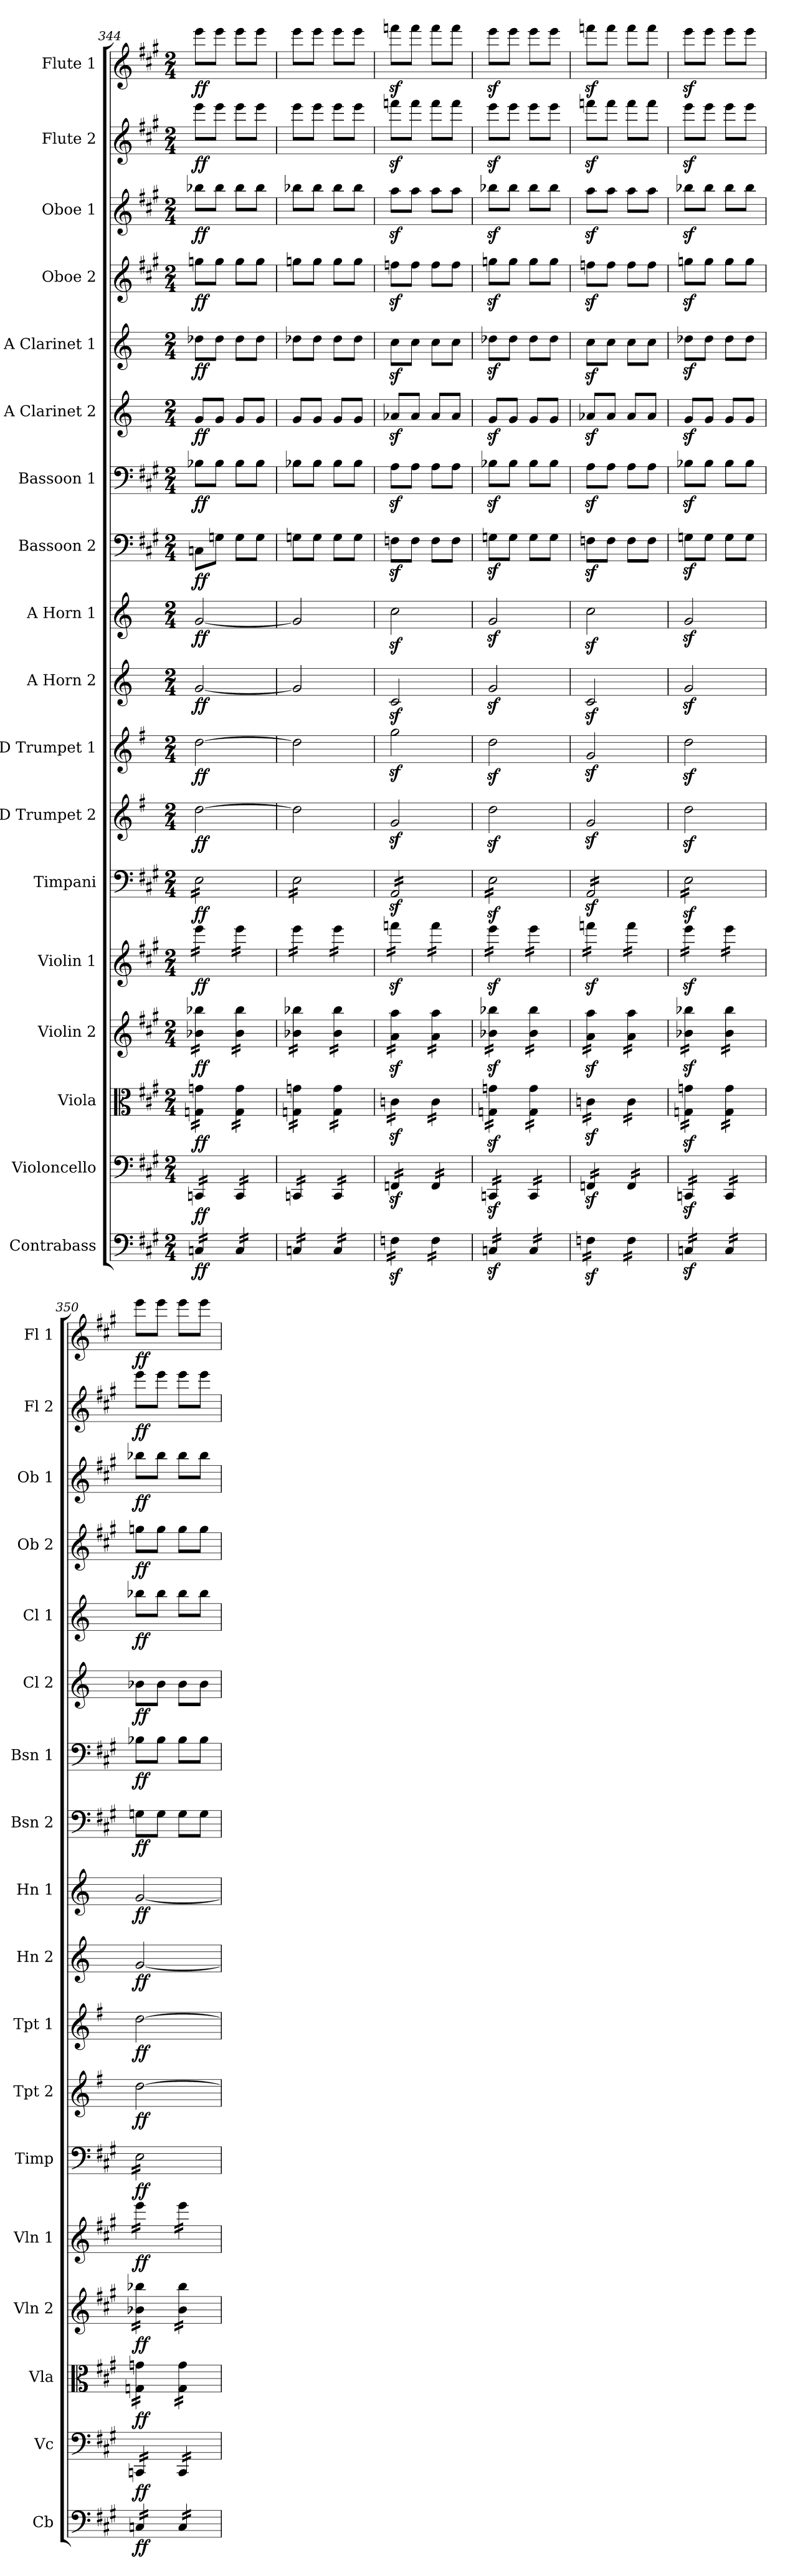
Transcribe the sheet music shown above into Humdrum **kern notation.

**kern	**dynam	**kern	**dynam	**kern	**dynam	**kern	**dynam	**kern	**dynam	**kern	**dynam	**kern	**dynam	**kern	**dynam	**kern	**dynam	**kern	**dynam	**kern	**dynam	**kern	**dynam	**kern	**dynam	**kern	**dynam	**kern	**dynam	**kern	**dynam	**kern	**dynam	**kern	**dynam
*part18	*part18	*part17	*part17	*part16	*part16	*part15	*part15	*part14	*part14	*part13	*part13	*part12	*part12	*part11	*part11	*part10	*part10	*part9	*part9	*part8	*part8	*part7	*part7	*part6	*part6	*part5	*part5	*part4	*part4	*part3	*part3	*part2	*part2	*part1	*part1
*staff18	*staff18	*staff17	*staff17	*staff16	*staff16	*staff15	*staff15	*staff14	*staff14	*staff13	*staff13	*staff12	*staff12	*staff11	*staff11	*staff10	*staff10	*staff9	*staff9	*staff8	*staff8	*staff7	*staff7	*staff6	*staff6	*staff5	*staff5	*staff4	*staff4	*staff3	*staff3	*staff2	*staff2	*staff1	*staff1
*I"Contrabass	*	*I"Violoncello	*	*I"Viola	*	*I"Violin 2	*	*I"Violin 1	*	*I"Timpani	*	*I"D Trumpet 2	*	*I"D Trumpet 1	*	*I"A Horn 2	*	*I"A Horn 1	*	*I"Bassoon 2	*	*I"Bassoon 1	*	*I"A Clarinet 2	*	*I"A Clarinet 1	*	*I"Oboe 2	*	*I"Oboe 1	*	*I"Flute 2	*	*I"Flute 1	*
*I'Cb	*	*I'Vc	*	*I'Vla	*	*I'Vln 2	*	*I'Vln 1	*	*I'Timp	*	*I'Tpt 2	*	*I'Tpt 1	*	*I'Hn 2	*	*I'Hn 1	*	*I'Bsn 2	*	*I'Bsn 1	*	*I'Cl 2	*	*I'Cl 1	*	*I'Ob 2	*	*I'Ob 1	*	*I'Fl 2	*	*I'Fl 1	*
*clefF4	*	*clefF4	*	*clefC3	*	*clefG2	*	*clefG2	*	*clefF4	*	*clefG2	*	*clefG2	*	*clefG2	*	*clefG2	*	*clefF4	*	*clefF4	*	*clefG2	*	*clefG2	*	*clefG2	*	*clefG2	*	*clefG2	*	*clefG2	*
*ITrd7c12	*	*	*	*	*	*	*	*	*	*	*	*ITrd-1c-2	*	*ITrd-1c-2	*	*ITrd2c3	*	*ITrd2c3	*	*	*	*	*	*ITrd2c3	*	*ITrd2c3	*	*	*	*	*	*	*	*	*
*k[f#c#g#]	*	*k[f#c#g#]	*	*k[f#c#g#]	*	*k[f#c#g#]	*	*k[f#c#g#]	*	*k[f#c#g#]	*	*k[f#c#g#]	*	*k[f#c#g#]	*	*k[f#c#g#]	*	*k[f#c#g#]	*	*k[f#c#g#]	*	*k[f#c#g#]	*	*k[f#c#g#]	*	*k[f#c#g#]	*	*k[f#c#g#]	*	*k[f#c#g#]	*	*k[f#c#g#]	*	*k[f#c#g#]	*
*M2/4	*	*M2/4	*	*M2/4	*	*M2/4	*	*M2/4	*	*M2/4	*	*M2/4	*	*M2/4	*	*M2/4	*	*M2/4	*	*M2/4	*	*M2/4	*	*M2/4	*	*M2/4	*	*M2/4	*	*M2/4	*	*M2/4	*	*M2/4	*
=344	=344	=344	=344	=344	=344	=344	=344	=344	=344	=344	=344	=344	=344	=344	=344	=344	=344	=344	=344	=344	=344	=344	=344	=344	=344	=344	=344	=344	=344	=344	=344	=344	=344	=344	=344
!	!LO:DY:b	!	!LO:DY:b	!	!LO:DY:b	!	!LO:DY:b	!	!LO:DY:b	!	!LO:DY:b	!	!LO:DY:b	!	!LO:DY:b	!	!LO:DY:b	!	!LO:DY:b	!	!LO:DY:b	!	!LO:DY:b	!	!LO:DY:b	!	!LO:DY:b	!	!LO:DY:b	!	!LO:DY:b	!	!LO:DY:b	!	!LO:DY:b
*tremolo	*	*	*	*	*	*	*	*	*	*	*	*	*	*	*	*	*	*	*	*	*	*	*	*	*	*	*	*	*	*	*	*	*	*	*
*	*	*tremolo	*	*	*	*	*	*	*	*	*	*	*	*	*	*	*	*	*	*	*	*	*	*	*	*	*	*	*	*	*	*	*	*	*
*	*	*	*	*tremolo	*	*	*	*	*	*	*	*	*	*	*	*	*	*	*	*	*	*	*	*	*	*	*	*	*	*	*	*	*	*	*
*	*	*	*	*	*	*tremolo	*	*	*	*	*	*	*	*	*	*	*	*	*	*	*	*	*	*	*	*	*	*	*	*	*	*	*	*	*
*	*	*	*	*	*	*	*	*tremolo	*	*	*	*	*	*	*	*	*	*	*	*	*	*	*	*	*	*	*	*	*	*	*	*	*	*	*
*	*	*	*	*	*	*	*	*	*	*tremolo	*	*	*	*	*	*	*	*	*	*	*	*	*	*	*	*	*	*	*	*	*	*	*	*	*
16CCn/LL	ff	16CCn/LL	ff	16Gn\ 16gn\LL	ff	16b-X\ 16bb-X\LL	ff	16eee\LL	ff	16E\LL	ff	[2ee\	ff	[2ee\	ff	[2e/	ff	[2e/	ff	8Cn\L	ff	8B-X\L	ff	8e/L	ff	8b-X\L	ff	8ggn\L	ff	8bb-X\L	ff	8eee\L	ff	8eee\L	ff
16CCn/	.	16CCn/	.	16Gn\ 16gn\	.	16b-X\ 16bb-X\	.	16eee\	.	16E\	.	.	.	.	.	.	.	.	.	.	.	.	.	.	.	.	.	.	.	.	.	.	.	.	.
16CCn/	.	16CCn/	.	16Gn\ 16gn\	.	16b-X\ 16bb-X\	.	16eee\	.	16E\	.	.	.	.	.	.	.	.	.	8Gn\J	.	8B-\J	.	8e/J	.	8b-\J	.	8gg\J	.	8bb-\J	.	8eee\J	.	8eee\J	.
16CCn/JJ	.	16CCn/JJ	.	16Gn\ 16gn\JJ	.	16b-X\ 16bb-X\JJ	.	16eee\JJ	.	16E\	.	.	.	.	.	.	.	.	.	.	.	.	.	.	.	.	.	.	.	.	.	.	.	.	.
16CC/LL	.	16CC/LL	.	16G\ 16g\LL	.	16b-\ 16bb-\LL	.	16eee\LL	.	16E\	.	.	.	.	.	.	.	.	.	8G\L	.	8B-\L	.	8e/L	.	8b-\L	.	8gg\L	.	8bb-\L	.	8eee\L	.	8eee\L	.
16CC/	.	16CC/	.	16G\ 16g\	.	16b-\ 16bb-\	.	16eee\	.	16E\	.	.	.	.	.	.	.	.	.	.	.	.	.	.	.	.	.	.	.	.	.	.	.	.	.
16CC/	.	16CC/	.	16G\ 16g\	.	16b-\ 16bb-\	.	16eee\	.	16E\	.	.	.	.	.	.	.	.	.	8G\J	.	8B-\J	.	8e/J	.	8b-\J	.	8gg\J	.	8bb-\J	.	8eee\J	.	8eee\J	.
16CC/JJ	.	16CC/JJ	.	16G\ 16g\JJ	.	16b-\ 16bb-\JJ	.	16eee\JJ	.	16E\JJ	.	.	.	.	.	.	.	.	.	.	.	.	.	.	.	.	.	.	.	.	.	.	.	.	.
=345	=345	=345	=345	=345	=345	=345	=345	=345	=345	=345	=345	=345	=345	=345	=345	=345	=345	=345	=345	=345	=345	=345	=345	=345	=345	=345	=345	=345	=345	=345	=345	=345	=345	=345	=345
16CCn/LL	.	16CCn/LL	.	16Gn\ 16gn\LL	.	16b-X\ 16bb-X\LL	.	16eee\LL	.	16E\LL	.	2ee\]	.	2ee\]	.	2e/]	.	2e/]	.	8Gn\L	.	8B-X\L	.	8e/L	.	8b-X\L	.	8ggn\L	.	8bb-X\L	.	8eee\L	.	8eee\L	.
16CCn/	.	16CCn/	.	16Gn\ 16gn\	.	16b-X\ 16bb-X\	.	16eee\	.	16E\	.	.	.	.	.	.	.	.	.	.	.	.	.	.	.	.	.	.	.	.	.	.	.	.	.
16CCn/	.	16CCn/	.	16Gn\ 16gn\	.	16b-X\ 16bb-X\	.	16eee\	.	16E\	.	.	.	.	.	.	.	.	.	8G\J	.	8B-\J	.	8e/J	.	8b-\J	.	8gg\J	.	8bb-\J	.	8eee\J	.	8eee\J	.
16CCn/JJ	.	16CCn/JJ	.	16Gn\ 16gn\JJ	.	16b-X\ 16bb-X\JJ	.	16eee\JJ	.	16E\	.	.	.	.	.	.	.	.	.	.	.	.	.	.	.	.	.	.	.	.	.	.	.	.	.
16CC/LL	.	16CC/LL	.	16G\ 16g\LL	.	16b-\ 16bb-\LL	.	16eee\LL	.	16E\	.	.	.	.	.	.	.	.	.	8G\L	.	8B-\L	.	8e/L	.	8b-\L	.	8gg\L	.	8bb-\L	.	8eee\L	.	8eee\L	.
16CC/	.	16CC/	.	16G\ 16g\	.	16b-\ 16bb-\	.	16eee\	.	16E\	.	.	.	.	.	.	.	.	.	.	.	.	.	.	.	.	.	.	.	.	.	.	.	.	.
16CC/	.	16CC/	.	16G\ 16g\	.	16b-\ 16bb-\	.	16eee\	.	16E\	.	.	.	.	.	.	.	.	.	8G\J	.	8B-\J	.	8e/J	.	8b-\J	.	8gg\J	.	8bb-\J	.	8eee\J	.	8eee\J	.
16CC/JJ	.	16CC/JJ	.	16G\ 16g\JJ	.	16b-\ 16bb-\JJ	.	16eee\JJ	.	16E\JJ	.	.	.	.	.	.	.	.	.	.	.	.	.	.	.	.	.	.	.	.	.	.	.	.	.
=346	=346	=346	=346	=346	=346	=346	=346	=346	=346	=346	=346	=346	=346	=346	=346	=346	=346	=346	=346	=346	=346	=346	=346	=346	=346	=346	=346	=346	=346	=346	=346	=346	=346	=346	=346
16FFnz<\LL	.	16FFnz</LL	.	16cnz<\LL	.	16a\z< 16aa\z<LL	.	16fffnz<\LL	.	16AAz</LL	.	2az</	.	2aaz<\	.	2Az</	.	2az<\	.	8Fnz<\L	.	8Az<\L	.	8fnz</L	.	8az<\L	.	8ffnz<\L	.	8aaz<\L	.	8fffnz<\L	.	8fffnz<\L	.
16FFnz<\	.	16FFnz</	.	16cnz<\	.	16a\z< 16aa\z<	.	16fffnz<\	.	16AAz</	.	.	.	.	.	.	.	.	.	.	.	.	.	.	.	.	.	.	.	.	.	.	.	.	.
16FFnz<\	.	16FFnz</	.	16cnz<\	.	16a\z< 16aa\z<	.	16fffnz<\	.	16AAz</	.	.	.	.	.	.	.	.	.	8F\J	.	8A\J	.	8f/J	.	8a\J	.	8ff\J	.	8aa\J	.	8fff\J	.	8fff\J	.
16FFnz<\JJ	.	16FFnz</JJ	.	16cnz<\JJ	.	16a\z< 16aa\z<JJ	.	16fffnz<\JJ	.	16AAz</	.	.	.	.	.	.	.	.	.	.	.	.	.	.	.	.	.	.	.	.	.	.	.	.	.
16FF\LL	.	16FF/LL	.	16c\LL	.	16a\ 16aa\LL	.	16fff\LL	.	16AAz</	.	.	.	.	.	.	.	.	.	8F\L	.	8A\L	.	8f/L	.	8a\L	.	8ff\L	.	8aa\L	.	8fff\L	.	8fff\L	.
16FF\	.	16FF/	.	16c\	.	16a\ 16aa\	.	16fff\	.	16AAz</	.	.	.	.	.	.	.	.	.	.	.	.	.	.	.	.	.	.	.	.	.	.	.	.	.
16FF\	.	16FF/	.	16c\	.	16a\ 16aa\	.	16fff\	.	16AAz</	.	.	.	.	.	.	.	.	.	8F\J	.	8A\J	.	8f/J	.	8a\J	.	8ff\J	.	8aa\J	.	8fff\J	.	8fff\J	.
16FF\JJ	.	16FF/JJ	.	16c\JJ	.	16a\ 16aa\JJ	.	16fff\JJ	.	16AAz</JJ	.	.	.	.	.	.	.	.	.	.	.	.	.	.	.	.	.	.	.	.	.	.	.	.	.
=347	=347	=347	=347	=347	=347	=347	=347	=347	=347	=347	=347	=347	=347	=347	=347	=347	=347	=347	=347	=347	=347	=347	=347	=347	=347	=347	=347	=347	=347	=347	=347	=347	=347	=347	=347
16CCnz</LL	.	16CCnz</LL	.	16Gn\z< 16gn\z<LL	.	16b-X\z< 16bb-X\z<LL	.	16eeez<\LL	.	16Ez<\LL	.	2eez<\	.	2eez<\	.	2ez</	.	2ez</	.	8Gnz<\L	.	8B-Xz<\L	.	8ez</L	.	8b-Xz<\L	.	8ggnz<\L	.	8bb-Xz<\L	.	8eeez<\L	.	8eeez<\L	.
16CCnz</	.	16CCnz</	.	16Gn\z< 16gn\z<	.	16b-X\z< 16bb-X\z<	.	16eeez<\	.	16Ez<\	.	.	.	.	.	.	.	.	.	.	.	.	.	.	.	.	.	.	.	.	.	.	.	.	.
16CCnz</	.	16CCnz</	.	16Gn\z< 16gn\z<	.	16b-X\z< 16bb-X\z<	.	16eeez<\	.	16Ez<\	.	.	.	.	.	.	.	.	.	8G\J	.	8B-\J	.	8e/J	.	8b-\J	.	8gg\J	.	8bb-\J	.	8eee\J	.	8eee\J	.
16CCnz</JJ	.	16CCnz</JJ	.	16Gn\z< 16gn\z<JJ	.	16b-X\z< 16bb-X\z<JJ	.	16eeez<\JJ	.	16Ez<\	.	.	.	.	.	.	.	.	.	.	.	.	.	.	.	.	.	.	.	.	.	.	.	.	.
16CC/LL	.	16CC/LL	.	16G\ 16g\LL	.	16b-\ 16bb-\LL	.	16eee\LL	.	16Ez<\	.	.	.	.	.	.	.	.	.	8G\L	.	8B-\L	.	8e/L	.	8b-\L	.	8gg\L	.	8bb-\L	.	8eee\L	.	8eee\L	.
16CC/	.	16CC/	.	16G\ 16g\	.	16b-\ 16bb-\	.	16eee\	.	16Ez<\	.	.	.	.	.	.	.	.	.	.	.	.	.	.	.	.	.	.	.	.	.	.	.	.	.
16CC/	.	16CC/	.	16G\ 16g\	.	16b-\ 16bb-\	.	16eee\	.	16Ez<\	.	.	.	.	.	.	.	.	.	8G\J	.	8B-\J	.	8e/J	.	8b-\J	.	8gg\J	.	8bb-\J	.	8eee\J	.	8eee\J	.
16CC/JJ	.	16CC/JJ	.	16G\ 16g\JJ	.	16b-\ 16bb-\JJ	.	16eee\JJ	.	16Ez<\JJ	.	.	.	.	.	.	.	.	.	.	.	.	.	.	.	.	.	.	.	.	.	.	.	.	.
=348	=348	=348	=348	=348	=348	=348	=348	=348	=348	=348	=348	=348	=348	=348	=348	=348	=348	=348	=348	=348	=348	=348	=348	=348	=348	=348	=348	=348	=348	=348	=348	=348	=348	=348	=348
16FFnz<\LL	.	16FFnz</LL	.	16cnz<\LL	.	16a\z< 16aa\z<LL	.	16fffnz<\LL	.	16AAz</LL	.	2az</	.	2az</	.	2Az</	.	2az<\	.	8Fnz<\L	.	8Az<\L	.	8fnz</L	.	8az<\L	.	8ffnz<\L	.	8aaz<\L	.	8fffnz<\L	.	8fffnz<\L	.
16FFnz<\	.	16FFnz</	.	16cnz<\	.	16a\z< 16aa\z<	.	16fffnz<\	.	16AAz</	.	.	.	.	.	.	.	.	.	.	.	.	.	.	.	.	.	.	.	.	.	.	.	.	.
16FFnz<\	.	16FFnz</	.	16cnz<\	.	16a\z< 16aa\z<	.	16fffnz<\	.	16AAz</	.	.	.	.	.	.	.	.	.	8F\J	.	8A\J	.	8f/J	.	8a\J	.	8ff\J	.	8aa\J	.	8fff\J	.	8fff\J	.
16FFnz<\JJ	.	16FFnz</JJ	.	16cnz<\JJ	.	16a\z< 16aa\z<JJ	.	16fffnz<\JJ	.	16AAz</	.	.	.	.	.	.	.	.	.	.	.	.	.	.	.	.	.	.	.	.	.	.	.	.	.
16FF\LL	.	16FF/LL	.	16c\LL	.	16a\ 16aa\LL	.	16fff\LL	.	16AAz</	.	.	.	.	.	.	.	.	.	8F\L	.	8A\L	.	8f/L	.	8a\L	.	8ff\L	.	8aa\L	.	8fff\L	.	8fff\L	.
16FF\	.	16FF/	.	16c\	.	16a\ 16aa\	.	16fff\	.	16AAz</	.	.	.	.	.	.	.	.	.	.	.	.	.	.	.	.	.	.	.	.	.	.	.	.	.
16FF\	.	16FF/	.	16c\	.	16a\ 16aa\	.	16fff\	.	16AAz</	.	.	.	.	.	.	.	.	.	8F\J	.	8A\J	.	8f/J	.	8a\J	.	8ff\J	.	8aa\J	.	8fff\J	.	8fff\J	.
16FF\JJ	.	16FF/JJ	.	16c\JJ	.	16a\ 16aa\JJ	.	16fff\JJ	.	16AAz</JJ	.	.	.	.	.	.	.	.	.	.	.	.	.	.	.	.	.	.	.	.	.	.	.	.	.
=349	=349	=349	=349	=349	=349	=349	=349	=349	=349	=349	=349	=349	=349	=349	=349	=349	=349	=349	=349	=349	=349	=349	=349	=349	=349	=349	=349	=349	=349	=349	=349	=349	=349	=349	=349
16CCnz</LL	.	16CCnz</LL	.	16Gn\z< 16gn\z<LL	.	16b-X\z< 16bb-X\z<LL	.	16eeez<\LL	.	16Ez<\LL	.	2eez<\	.	2eez<\	.	2ez</	.	2ez</	.	8Gnz<\L	.	8B-Xz<\L	.	8ez</L	.	8b-Xz<\L	.	8ggnz<\L	.	8bb-Xz<\L	.	8eeez<\L	.	8eeez<\L	.
16CCnz</	.	16CCnz</	.	16Gn\z< 16gn\z<	.	16b-X\z< 16bb-X\z<	.	16eeez<\	.	16Ez<\	.	.	.	.	.	.	.	.	.	.	.	.	.	.	.	.	.	.	.	.	.	.	.	.	.
16CCnz</	.	16CCnz</	.	16Gn\z< 16gn\z<	.	16b-X\z< 16bb-X\z<	.	16eeez<\	.	16Ez<\	.	.	.	.	.	.	.	.	.	8G\J	.	8B-\J	.	8e/J	.	8b-\J	.	8gg\J	.	8bb-\J	.	8eee\J	.	8eee\J	.
16CCnz</JJ	.	16CCnz</JJ	.	16Gn\z< 16gn\z<JJ	.	16b-X\z< 16bb-X\z<JJ	.	16eeez<\JJ	.	16Ez<\	.	.	.	.	.	.	.	.	.	.	.	.	.	.	.	.	.	.	.	.	.	.	.	.	.
16CC/LL	.	16CC/LL	.	16G\ 16g\LL	.	16b-\ 16bb-\LL	.	16eee\LL	.	16Ez<\	.	.	.	.	.	.	.	.	.	8G\L	.	8B-\L	.	8e/L	.	8b-\L	.	8gg\L	.	8bb-\L	.	8eee\L	.	8eee\L	.
16CC/	.	16CC/	.	16G\ 16g\	.	16b-\ 16bb-\	.	16eee\	.	16Ez<\	.	.	.	.	.	.	.	.	.	.	.	.	.	.	.	.	.	.	.	.	.	.	.	.	.
16CC/	.	16CC/	.	16G\ 16g\	.	16b-\ 16bb-\	.	16eee\	.	16Ez<\	.	.	.	.	.	.	.	.	.	8G\J	.	8B-\J	.	8e/J	.	8b-\J	.	8gg\J	.	8bb-\J	.	8eee\J	.	8eee\J	.
16CC/JJ	.	16CC/JJ	.	16G\ 16g\JJ	.	16b-\ 16bb-\JJ	.	16eee\JJ	.	16Ez<\JJ	.	.	.	.	.	.	.	.	.	.	.	.	.	.	.	.	.	.	.	.	.	.	.	.	.
=350	=350	=350	=350	=350	=350	=350	=350	=350	=350	=350	=350	=350	=350	=350	=350	=350	=350	=350	=350	=350	=350	=350	=350	=350	=350	=350	=350	=350	=350	=350	=350	=350	=350	=350	=350
!	!LO:DY:b	!	!LO:DY:b	!	!LO:DY:b	!	!LO:DY:b	!	!LO:DY:b	!	!LO:DY:b	!	!LO:DY:b	!	!LO:DY:b	!	!LO:DY:b	!	!LO:DY:b	!	!LO:DY:b	!	!LO:DY:b	!	!LO:DY:b	!	!LO:DY:b	!	!LO:DY:b	!	!LO:DY:b	!	!LO:DY:b	!	!LO:DY:b
16CCn/LL	ff	16CCn/LL	ff	16Gn\ 16gn\LL	ff	16b-X\ 16bb-X\LL	ff	16eee\LL	ff	16E\LL	ff	[2ee\	ff	[2ee\	ff	[2e/	ff	[2e/	ff	8Gn\L	ff	8B-X\L	ff	8gn\L	ff	8ggn\L	ff	8ggn\L	ff	8bb-X\L	ff	8eee\L	ff	8eee\L	ff
16CCn/	.	16CCn/	.	16Gn\ 16gn\	.	16b-X\ 16bb-X\	.	16eee\	.	16E\	.	.	.	.	.	.	.	.	.	.	.	.	.	.	.	.	.	.	.	.	.	.	.	.	.
16CCn/	.	16CCn/	.	16Gn\ 16gn\	.	16b-X\ 16bb-X\	.	16eee\	.	16E\	.	.	.	.	.	.	.	.	.	8G\J	.	8B-\J	.	8g\J	.	8gg\J	.	8gg\J	.	8bb-\J	.	8eee\J	.	8eee\J	.
16CCn/JJ	.	16CCn/JJ	.	16Gn\ 16gn\JJ	.	16b-X\ 16bb-X\JJ	.	16eee\JJ	.	16E\	.	.	.	.	.	.	.	.	.	.	.	.	.	.	.	.	.	.	.	.	.	.	.	.	.
16CC/LL	.	16CC/LL	.	16G\ 16g\LL	.	16b-\ 16bb-\LL	.	16eee\LL	.	16E\	.	.	.	.	.	.	.	.	.	8G\L	.	8B-\L	.	8g\L	.	8gg\L	.	8gg\L	.	8bb-\L	.	8eee\L	.	8eee\L	.
16CC/	.	16CC/	.	16G\ 16g\	.	16b-\ 16bb-\	.	16eee\	.	16E\	.	.	.	.	.	.	.	.	.	.	.	.	.	.	.	.	.	.	.	.	.	.	.	.	.
16CC/	.	16CC/	.	16G\ 16g\	.	16b-\ 16bb-\	.	16eee\	.	16E\	.	.	.	.	.	.	.	.	.	8G\J	.	8B-\J	.	8g\J	.	8gg\J	.	8gg\J	.	8bb-\J	.	8eee\J	.	8eee\J	.
16CC/JJ	.	16CC/JJ	.	16G\ 16g\JJ	.	16b-\ 16bb-\JJ	.	16eee\JJ	.	16E\JJ	.	.	.	.	.	.	.	.	.	.	.	.	.	.	.	.	.	.	.	.	.	.	.	.	.
*	*	*	*	*	*	*	*	*	*	*Xtremolo	*	*	*	*	*	*	*	*	*	*	*	*	*	*	*	*	*	*	*	*	*	*	*	*	*
*	*	*	*	*	*	*	*	*Xtremolo	*	*	*	*	*	*	*	*	*	*	*	*	*	*	*	*	*	*	*	*	*	*	*	*	*	*	*
*	*	*	*	*	*	*Xtremolo	*	*	*	*	*	*	*	*	*	*	*	*	*	*	*	*	*	*	*	*	*	*	*	*	*	*	*	*	*
*	*	*	*	*Xtremolo	*	*	*	*	*	*	*	*	*	*	*	*	*	*	*	*	*	*	*	*	*	*	*	*	*	*	*	*	*	*	*
*	*	*Xtremolo	*	*	*	*	*	*	*	*	*	*	*	*	*	*	*	*	*	*	*	*	*	*	*	*	*	*	*	*	*	*	*	*	*
*Xtremolo	*	*	*	*	*	*	*	*	*	*	*	*	*	*	*	*	*	*	*	*	*	*	*	*	*	*	*	*	*	*	*	*	*	*	*
=	=	=	=	=	=	=	=	=	=	=	=	=	=	=	=	=	=	=	=	=	=	=	=	=	=	=	=	=	=	=	=	=	=	=	=
*-	*-	*-	*-	*-	*-	*-	*-	*-	*-	*-	*-	*-	*-	*-	*-	*-	*-	*-	*-	*-	*-	*-	*-	*-	*-	*-	*-	*-	*-	*-	*-	*-	*-	*-	*-
